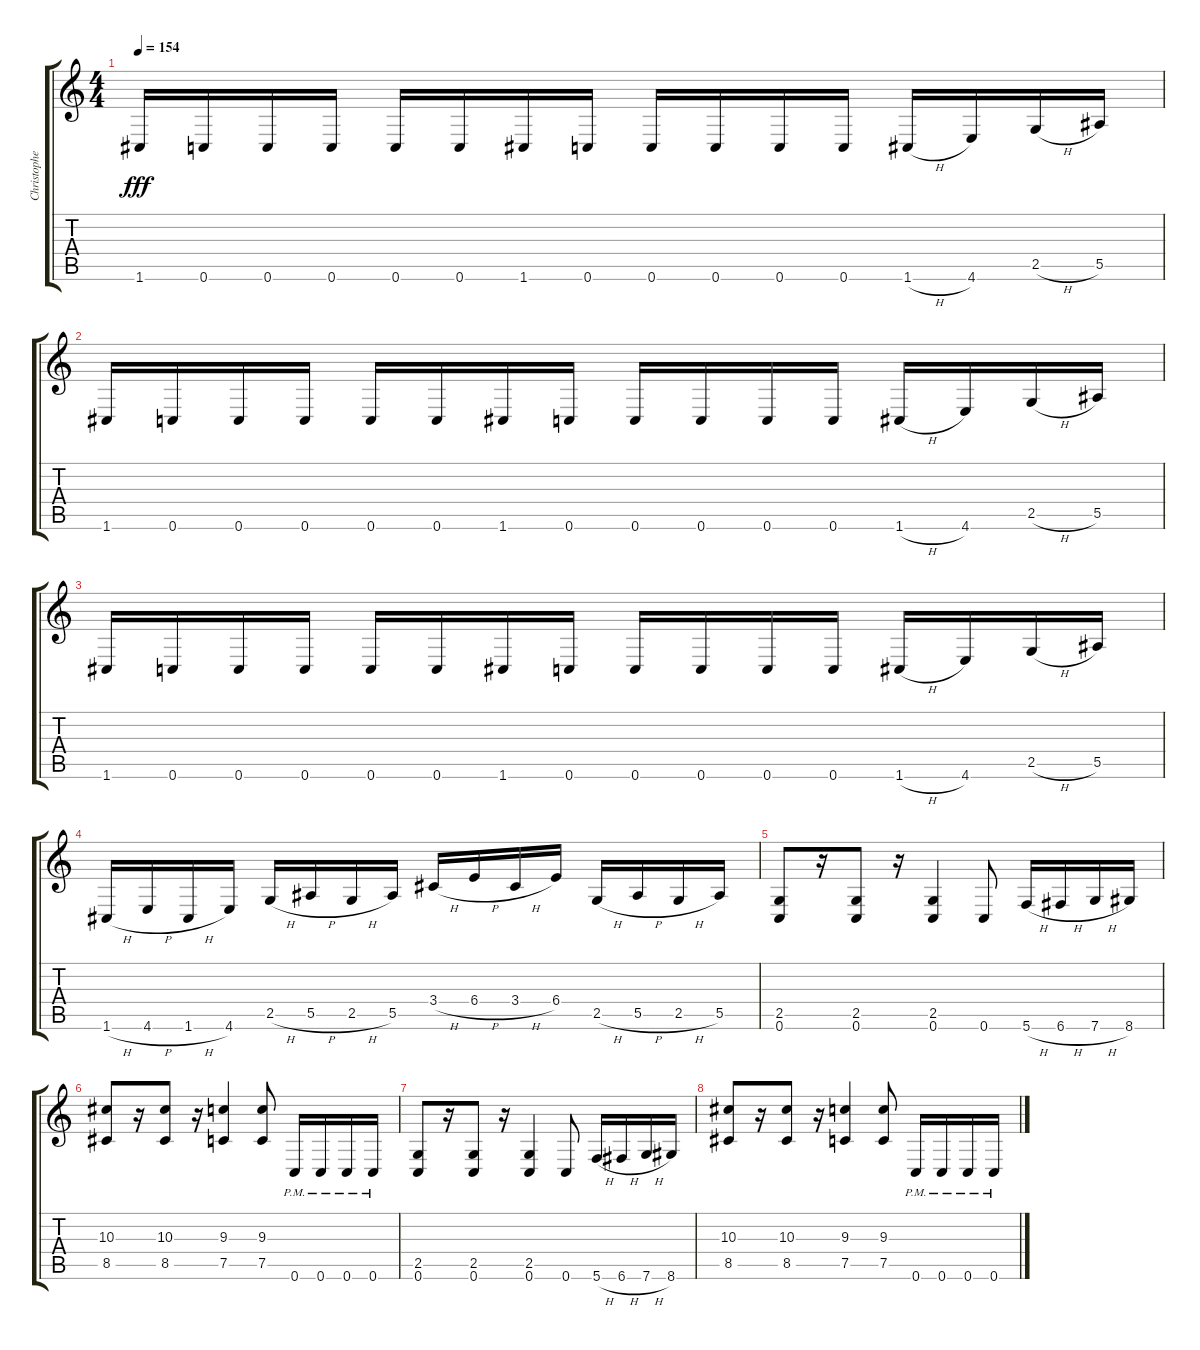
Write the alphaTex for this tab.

\track ("Christopher Amott" "Christophe") {instrument overdrivenguitar}
\staff {score tabs}
\tuning (C4 G3 Eb3 Bb2 F2 C2) {hide}
\ts (4 4)
\tempo 154
\clef g2
\ks c
1.6.16{dy fff} 0.6.16 0.6.16 0.6.16 0.6.16 0.6.16 1.6.16 0.6.16 0.6.16 0.6.16 0.6.16 0.6.16 1.6{h}.16 4.6.16 2.5{h}.16 5.5.16 |
1.6.16 0.6.16 0.6.16 0.6.16 0.6.16 0.6.16 1.6.16 0.6.16 0.6.16 0.6.16 0.6.16 0.6.16 1.6{h}.16 4.6.16 2.5{h}.16 5.5.16 |
1.6.16 0.6.16 0.6.16 0.6.16 0.6.16 0.6.16 1.6.16 0.6.16 0.6.16 0.6.16 0.6.16 0.6.16 1.6{h}.16 4.6.16 2.5{h}.16 5.5.16 |
1.6{h}.16 4.6{h}.16 1.6{h}.16 4.6.16 2.5{h}.16 5.5{h}.16 2.5{h}.16 5.5.16 3.4{h}.16 6.4{h}.16 3.4{h}.16 6.4.16 2.5{h}.16 5.5{h}.16 2.5{h}.16 5.5.16 |
(2.5 0.6).8 r.16 (2.5 0.6).8 r.16 (2.5 0.6).4 0.6.8 5.6{h}.16 6.6{h}.16 7.6{h}.16 8.6.16 |
(10.3 8.5).8 r.16 (10.3 8.5).8 r.16 (9.3 7.5).4 (9.3 7.5).8 0.6{pm}.16 0.6{pm}.16 0.6{pm}.16 0.6{pm}.16 |
(2.5 0.6).8 r.16 (2.5 0.6).8 r.16 (2.5 0.6).4 0.6.8 5.6{h}.16 6.6{h}.16 7.6{h}.16 8.6.16 |
(10.3 8.5).8 r.16 (10.3 8.5).8 r.16 (9.3 7.5).4 (9.3 7.5).8 0.6{pm}.16 0.6{pm}.16 0.6{pm}.16 0.6{pm}.16
